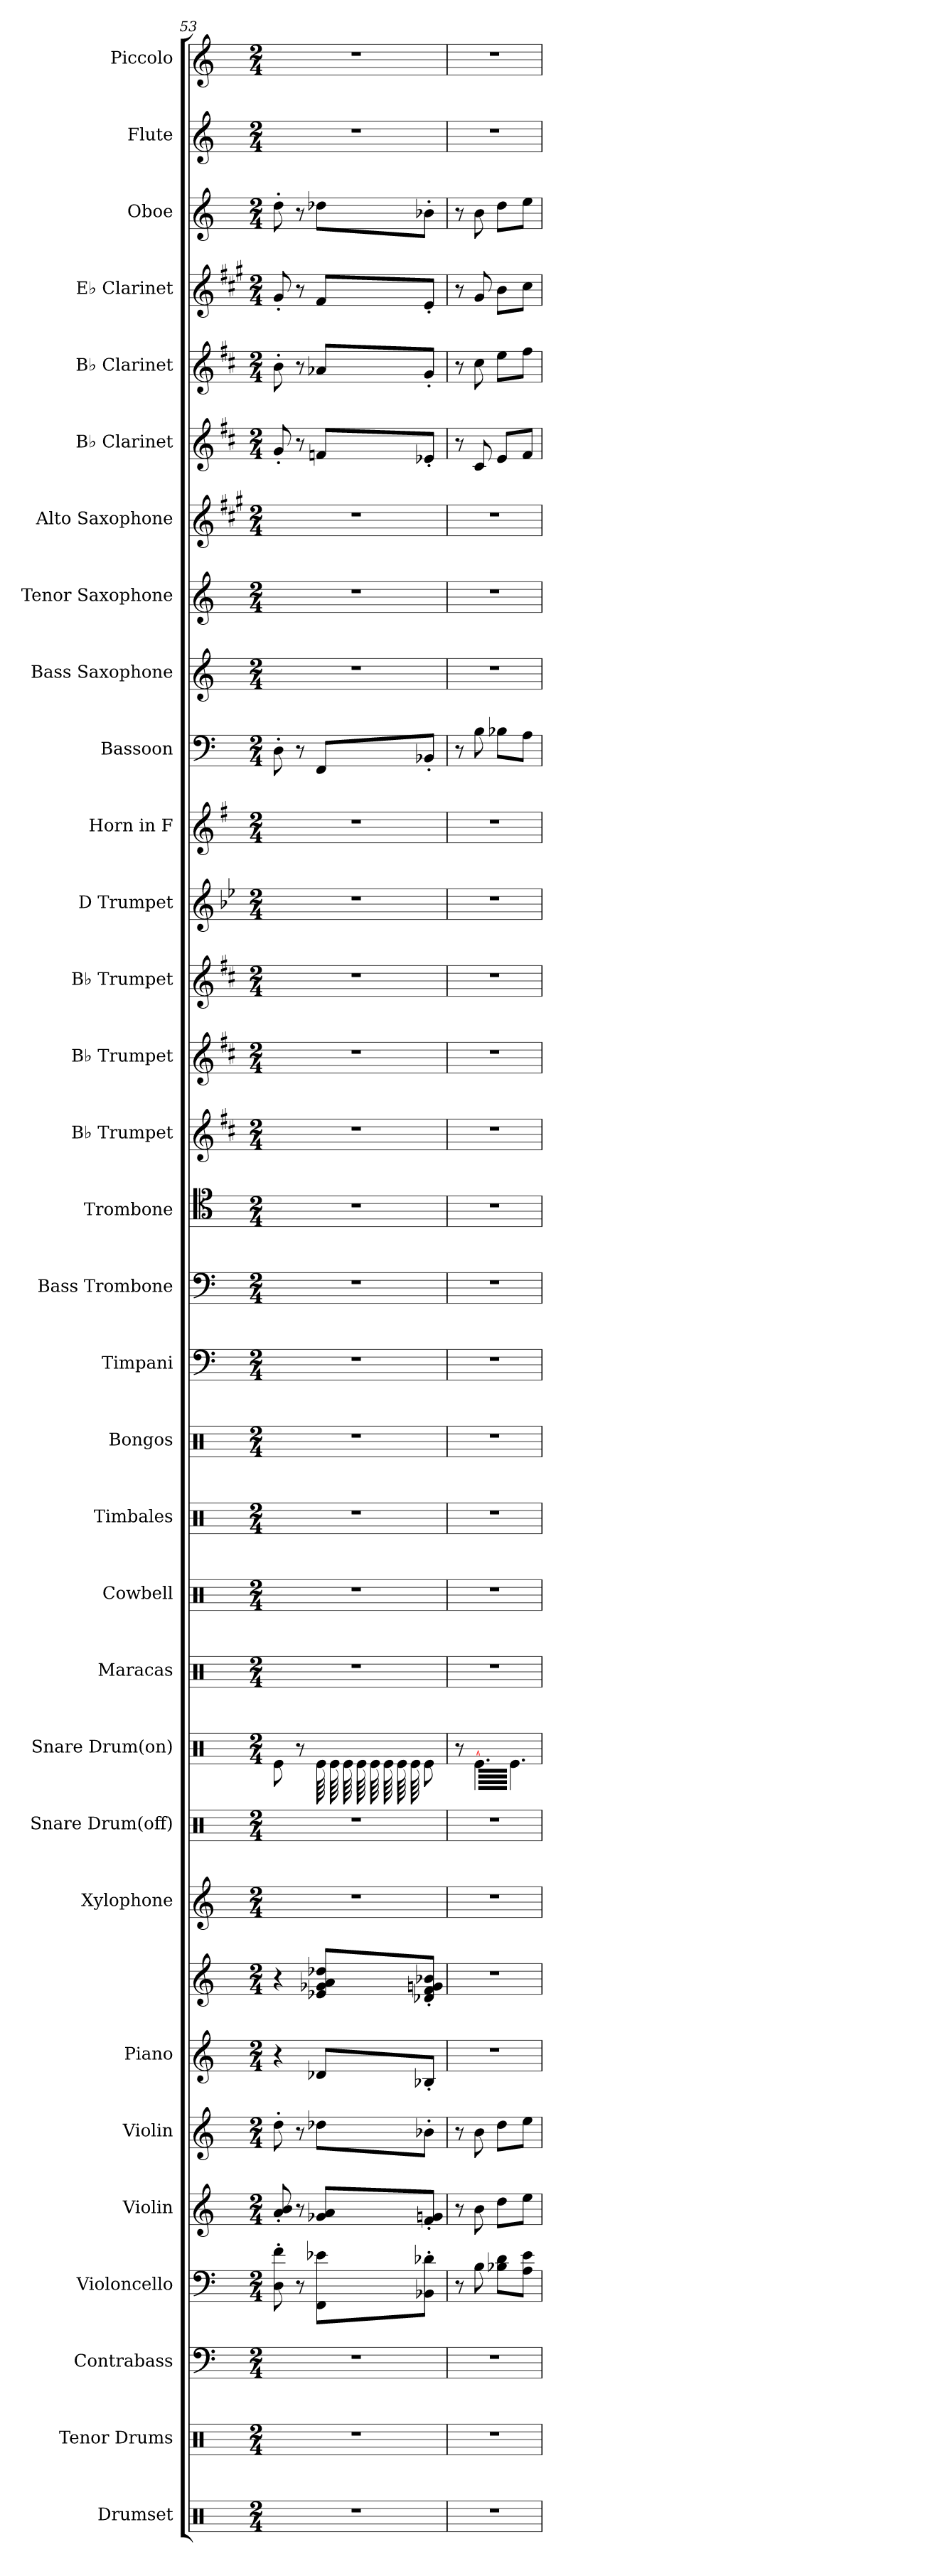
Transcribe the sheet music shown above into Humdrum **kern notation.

**kern	**kern	**kern	**kern	**kern	**kern	**kern	**kern	**kern	**kern	**kern	**kern	**kern	**kern	**kern	**kern	**kern	**kern	**kern	**kern	**kern	**kern	**kern	**kern	**kern	**kern	**kern	**kern	**kern	**kern	**kern	**kern	**kern
*part32	*part31	*part30	*part29	*part28	*part27	*part26	*part26	*part25	*part24	*part23	*part22	*part21	*part20	*part19	*part18	*part17	*part16	*part15	*part14	*part13	*part12	*part11	*part10	*part9	*part8	*part7	*part6	*part5	*part4	*part3	*part2	*part1
*staff33	*staff32	*staff31	*staff30	*staff29	*staff28	*staff27	*staff26	*staff25	*staff24	*staff23	*staff22	*staff21	*staff20	*staff19	*staff18	*staff17	*staff16	*staff15	*staff14	*staff13	*staff12	*staff11	*staff10	*staff9	*staff8	*staff7	*staff6	*staff5	*staff4	*staff3	*staff2	*staff1
*I"Drumset	*I"Tenor Drums	*I"Contrabass	*I"Violoncello	*I"Violin	*I"Violin	*I"Piano	*	*I"Xylophone	*I"Snare Drum(off)	*I"Snare Drum(on)	*I"Maracas	*I"Cowbell	*I"Timbales	*I"Bongos	*I"Timpani	*I"Bass Trombone	*I"Trombone	*I"B♭ Trumpet	*I"B♭ Trumpet	*I"B♭ Trumpet	*I"D Trumpet	*I"Horn in F	*I"Bassoon	*I"Bass Saxophone	*I"Tenor Saxophone	*I"Alto Saxophone	*I"B♭ Clarinet	*I"B♭ Clarinet	*I"E♭ Clarinet	*I"Oboe	*I"Flute	*I"Piccolo
*I'Drs.	*I'T.D.	*I'Cb.	*I'Vc.	*I'Vln.	*I'Vln.	*I'Pno.	*	*I'Xyl.	*	*I'Sn. Dr.	*I'Mrcs.	*I'Cowbell	*I'Timb.	*I'Bongos	*I'Timp.	*I'B. Tbn.	*I'Tbn.	*I'B♭ Tpt.	*I'B♭ Tpt.	*I'B♭ Tpt.	*I'D Tpt.	*	*I'Bsn.	*I'B. Sax.	*I'T. Sax.	*I'A. Sax.	*I'B♭ Cl.	*I'B♭ Cl.	*I'E♭ Cl.	*I'Ob.	*I'Fl.	*I'Picc.
*clefX	*clefX	*clefF4	*clefF4	*clefG2	*clefG2	*clefG2	*clefG2	*clefG2	*clefX	*clefX	*clefX	*clefX	*clefX	*clefX	*clefF4	*clefF4	*clefC4	*clefG2	*clefG2	*clefG2	*clefG2	*clefG2	*clefF4	*clefG2	*clefG2	*clefG2	*clefG2	*clefG2	*clefG2	*clefG2	*clefG2	*clefG2
*	*	*ITrd7c12	*	*	*	*	*	*ITrd-7c-12	*	*	*	*	*	*	*	*	*	*ITrd1c2	*ITrd1c2	*ITrd1c2	*ITrd-1c-2	*ITrd4c7	*	*ITrd15c26	*ITrd8c14	*ITrd5c9	*ITrd1c2	*ITrd1c2	*ITrd-2c-3	*	*	*ITrd-7c-12
*k[]	*k[]	*k[]	*k[]	*k[]	*k[]	*k[]	*k[]	*k[]	*k[]	*k[]	*k[]	*k[]	*k[]	*k[]	*k[]	*k[]	*k[]	*k[]	*k[]	*k[]	*k[]	*k[]	*k[]	*k[]	*k[]	*k[]	*k[]	*k[]	*k[]	*k[]	*k[]	*k[]
*M2/4	*M2/4	*M2/4	*M2/4	*M2/4	*M2/4	*M2/4	*M2/4	*M2/4	*M2/4	*M2/4	*M2/4	*M2/4	*M2/4	*M2/4	*M2/4	*M2/4	*M2/4	*M2/4	*M2/4	*M2/4	*M2/4	*M2/4	*M2/4	*M2/4	*M2/4	*M2/4	*M2/4	*M2/4	*M2/4	*M2/4	*M2/4	*M2/4
=53	=53	=53	=53	=53	=53	=53	=53	=53	=53	=53	=53	=53	=53	=53	=53	=53	=53	=53	=53	=53	=53	=53	=53	=53	=53	=53	=53	=53	=53	=53	=53	=53
2r	2r	2r	8D\' 8f\'	8a/' 8b/'	8dd'\	4r	4r	2r	2r	8Re\	2r	2r	2r	2r	2r	2r	2r	2r	2r	2r	2r	2r	8D'\	2r	2r	2r	8f'/	8a'\	8b'/	8dd'\	2r	2r
.	.	.	8r	8r	8r	.	.	.	.	8r	.	.	.	.	.	.	.	.	.	.	.	.	8r	.	.	.	8r	8r	8r	8r	.	.
*	*	*	*	*	*	*	*	*	*	*tremolo	*	*	*	*	*	*	*	*	*	*	*	*	*	*	*	*	*	*	*	*	*	*
.	.	.	8FF\ 8e-X\L	8g-X/ 8a/L	8dd-X\L	8d-X/L	8e-X/ 8g-X/ 8a/ 8dd-X/L	.	.	64Re\LLLL	.	.	.	.	.	.	.	.	.	.	.	.	8FF/L	.	.	.	8e-X/L	8g-X/L	8a/L	8dd-X\L	.	.
.	.	.	.	.	.	.	.	.	.	64Re\	.	.	.	.	.	.	.	.	.	.	.	.	.	.	.	.	.	.	.	.	.	.
.	.	.	.	.	.	.	.	.	.	64Re\	.	.	.	.	.	.	.	.	.	.	.	.	.	.	.	.	.	.	.	.	.	.
.	.	.	.	.	.	.	.	.	.	64Re\	.	.	.	.	.	.	.	.	.	.	.	.	.	.	.	.	.	.	.	.	.	.
.	.	.	.	.	.	.	.	.	.	64Re\	.	.	.	.	.	.	.	.	.	.	.	.	.	.	.	.	.	.	.	.	.	.
.	.	.	.	.	.	.	.	.	.	64Re\	.	.	.	.	.	.	.	.	.	.	.	.	.	.	.	.	.	.	.	.	.	.
.	.	.	.	.	.	.	.	.	.	64Re\	.	.	.	.	.	.	.	.	.	.	.	.	.	.	.	.	.	.	.	.	.	.
.	.	.	.	.	.	.	.	.	.	64Re\	.	.	.	.	.	.	.	.	.	.	.	.	.	.	.	.	.	.	.	.	.	.
*	*	*	*	*	*	*	*	*	*	*Xtremolo	*	*	*	*	*	*	*	*	*	*	*	*	*	*	*	*	*	*	*	*	*	*
.	.	.	8BB-X\' 8d-X\'J	8f/' 8gn/'J	8b-X'\J	8B-X'/J	8d-X/' 8f/' 8gn/' 8b-X/'J	.	.	8Re\J	.	.	.	.	.	.	.	.	.	.	.	.	8BB-X'/J	.	.	.	8d-X'/J	8f'/J	8g'/J	8b-X'\J	.	.
=54	=54	=54	=54	=54	=54	=54	=54	=54	=54	=54	=54	=54	=54	=54	=54	=54	=54	=54	=54	=54	=54	=54	=54	=54	=54	=54	=54	=54	=54	=54	=54	=54
2r	2r	2r	8r	8r	8r	2r	2r	2r	2r	8r	2r	2r	2r	2r	2r	2r	2r	2r	2r	2r	2r	2r	8r	2r	2r	2r	8r	8r	8r	8r	2r	2r
*	*	*	*	*	*	*	*	*	*	*tremolo	*	*	*	*	*	*	*	*	*	*	*	*	*	*	*	*	*	*	*	*	*	*
.	.	.	8B\	8b\	8b\	.	.	.	.	[64Re\LLLL	.	.	.	.	.	.	.	.	.	.	.	.	8B\	.	.	.	8B/	8b\	8b/	8b\	.	.
.	.	.	.	.	.	.	.	.	.	64Re\	.	.	.	.	.	.	.	.	.	.	.	.	.	.	.	.	.	.	.	.	.	.
.	.	.	.	.	.	.	.	.	.	64Re\	.	.	.	.	.	.	.	.	.	.	.	.	.	.	.	.	.	.	.	.	.	.
.	.	.	.	.	.	.	.	.	.	64Re\	.	.	.	.	.	.	.	.	.	.	.	.	.	.	.	.	.	.	.	.	.	.
.	.	.	.	.	.	.	.	.	.	64Re\	.	.	.	.	.	.	.	.	.	.	.	.	.	.	.	.	.	.	.	.	.	.
.	.	.	.	.	.	.	.	.	.	64Re\	.	.	.	.	.	.	.	.	.	.	.	.	.	.	.	.	.	.	.	.	.	.
.	.	.	.	.	.	.	.	.	.	64Re\	.	.	.	.	.	.	.	.	.	.	.	.	.	.	.	.	.	.	.	.	.	.
.	.	.	.	.	.	.	.	.	.	64Re\	.	.	.	.	.	.	.	.	.	.	.	.	.	.	.	.	.	.	.	.	.	.
.	.	.	8B-X\ 8d\L	8dd\L	8dd\L	.	.	.	.	64Re\	.	.	.	.	.	.	.	.	.	.	.	.	8B-X\L	.	.	.	8d/L	8dd\L	8dd\L	8dd\L	.	.
.	.	.	.	.	.	.	.	.	.	64Re\	.	.	.	.	.	.	.	.	.	.	.	.	.	.	.	.	.	.	.	.	.	.
.	.	.	.	.	.	.	.	.	.	64Re\	.	.	.	.	.	.	.	.	.	.	.	.	.	.	.	.	.	.	.	.	.	.
.	.	.	.	.	.	.	.	.	.	64Re\	.	.	.	.	.	.	.	.	.	.	.	.	.	.	.	.	.	.	.	.	.	.
.	.	.	.	.	.	.	.	.	.	64Re\	.	.	.	.	.	.	.	.	.	.	.	.	.	.	.	.	.	.	.	.	.	.
.	.	.	.	.	.	.	.	.	.	64Re\	.	.	.	.	.	.	.	.	.	.	.	.	.	.	.	.	.	.	.	.	.	.
.	.	.	.	.	.	.	.	.	.	64Re\	.	.	.	.	.	.	.	.	.	.	.	.	.	.	.	.	.	.	.	.	.	.
.	.	.	.	.	.	.	.	.	.	64Re\	.	.	.	.	.	.	.	.	.	.	.	.	.	.	.	.	.	.	.	.	.	.
.	.	.	8A\ 8e\J	8ee\J	8ee\J	.	.	.	.	64Re\	.	.	.	.	.	.	.	.	.	.	.	.	8A\J	.	.	.	8e/J	8ee\J	8ee\J	8ee\J	.	.
.	.	.	.	.	.	.	.	.	.	64Re\	.	.	.	.	.	.	.	.	.	.	.	.	.	.	.	.	.	.	.	.	.	.
.	.	.	.	.	.	.	.	.	.	64Re\	.	.	.	.	.	.	.	.	.	.	.	.	.	.	.	.	.	.	.	.	.	.
.	.	.	.	.	.	.	.	.	.	64Re\	.	.	.	.	.	.	.	.	.	.	.	.	.	.	.	.	.	.	.	.	.	.
.	.	.	.	.	.	.	.	.	.	64Re\	.	.	.	.	.	.	.	.	.	.	.	.	.	.	.	.	.	.	.	.	.	.
.	.	.	.	.	.	.	.	.	.	64Re\	.	.	.	.	.	.	.	.	.	.	.	.	.	.	.	.	.	.	.	.	.	.
.	.	.	.	.	.	.	.	.	.	64Re\	.	.	.	.	.	.	.	.	.	.	.	.	.	.	.	.	.	.	.	.	.	.
.	.	.	.	.	.	.	.	.	.	64Re\JJJJ	.	.	.	.	.	.	.	.	.	.	.	.	.	.	.	.	.	.	.	.	.	.
*	*	*	*	*	*	*	*	*	*	*Xtremolo	*	*	*	*	*	*	*	*	*	*	*	*	*	*	*	*	*	*	*	*	*	*
=	=	=	=	=	=	=	=	=	=	=	=	=	=	=	=	=	=	=	=	=	=	=	=	=	=	=	=	=	=	=	=	=
*-	*-	*-	*-	*-	*-	*-	*-	*-	*-	*-	*-	*-	*-	*-	*-	*-	*-	*-	*-	*-	*-	*-	*-	*-	*-	*-	*-	*-	*-	*-	*-	*-
